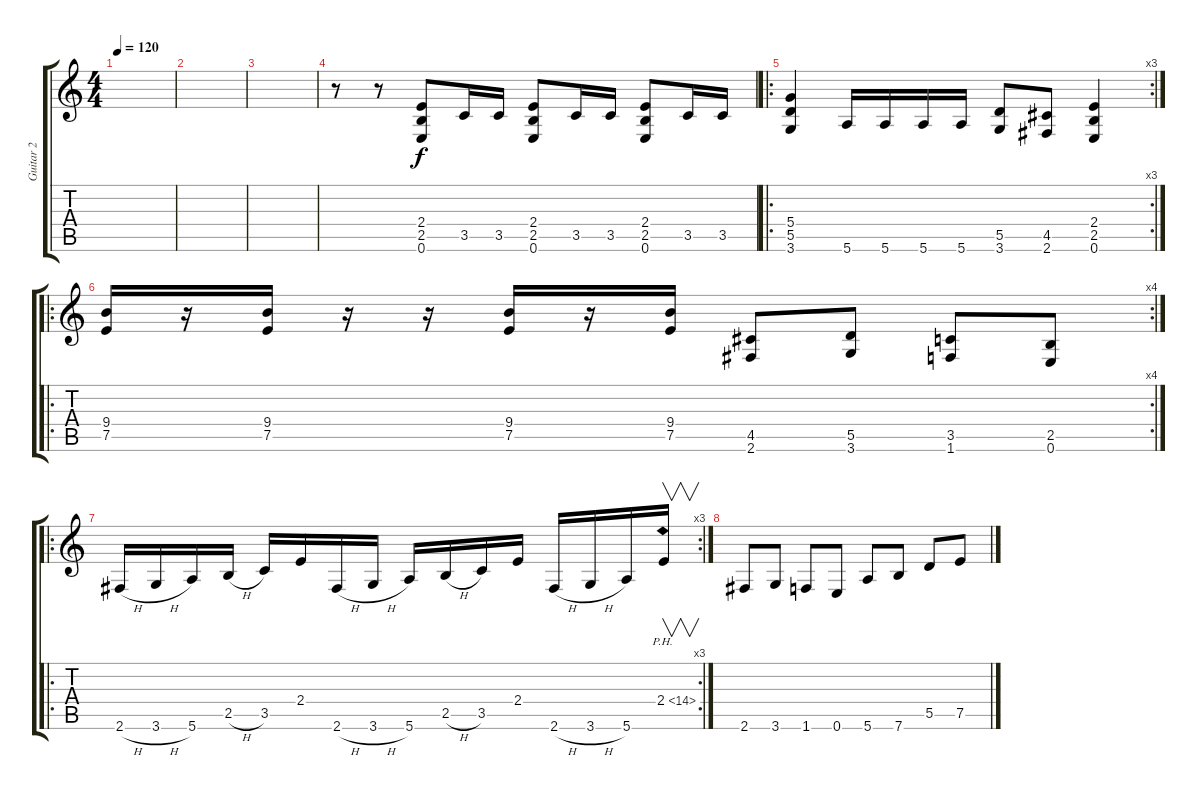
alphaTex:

\track ("Guitar 2" "Guitar 2") {instrument distortionguitar}
\staff {score tabs}
\tuning (E4 B3 G3 D3 A2 E2) {hide}
\ts (4 4)
\tempo 120
\clef g2
\ks c
|
|
|
r.8 r.8 (2.4 2.5 0.6).8 3.5.16 3.5.16 (2.4 2.5 0.6).8 3.5.16 3.5.16 (2.4 2.5 0.6).8 3.5.16 3.5.16 |
\ro
\rc 3
(5.4 5.5 3.6).4 5.6.16 5.6.16 5.6.16 5.6.16 (5.5 3.6).8 (4.5 2.6).8 (2.4 2.5 0.6).4 |
\ro
\rc 4
(9.4 7.5).16 r.16 (9.4 7.5).16 r.16 r.16 (9.4 7.5).16 r.16 (9.4 7.5).16 (4.5 2.6).8 (5.5 3.6).8 (3.5 1.6).8 (2.5 0.6).8 |
\ro
\rc 3
2.6{h}.16 3.6{h}.16 5.6.16 2.5{h}.16 3.5.16 2.4.16 2.6{h}.16 3.6{h}.16 5.6.16 2.5{h}.16 3.5.16 2.4.16 2.6{h}.16 3.6{h}.16 5.6.16 2.4{ph 12}.16{v} |
2.6.8 3.6.8 1.6.8 0.6.8 5.6.8 7.6.8 5.5.8 7.5.8
